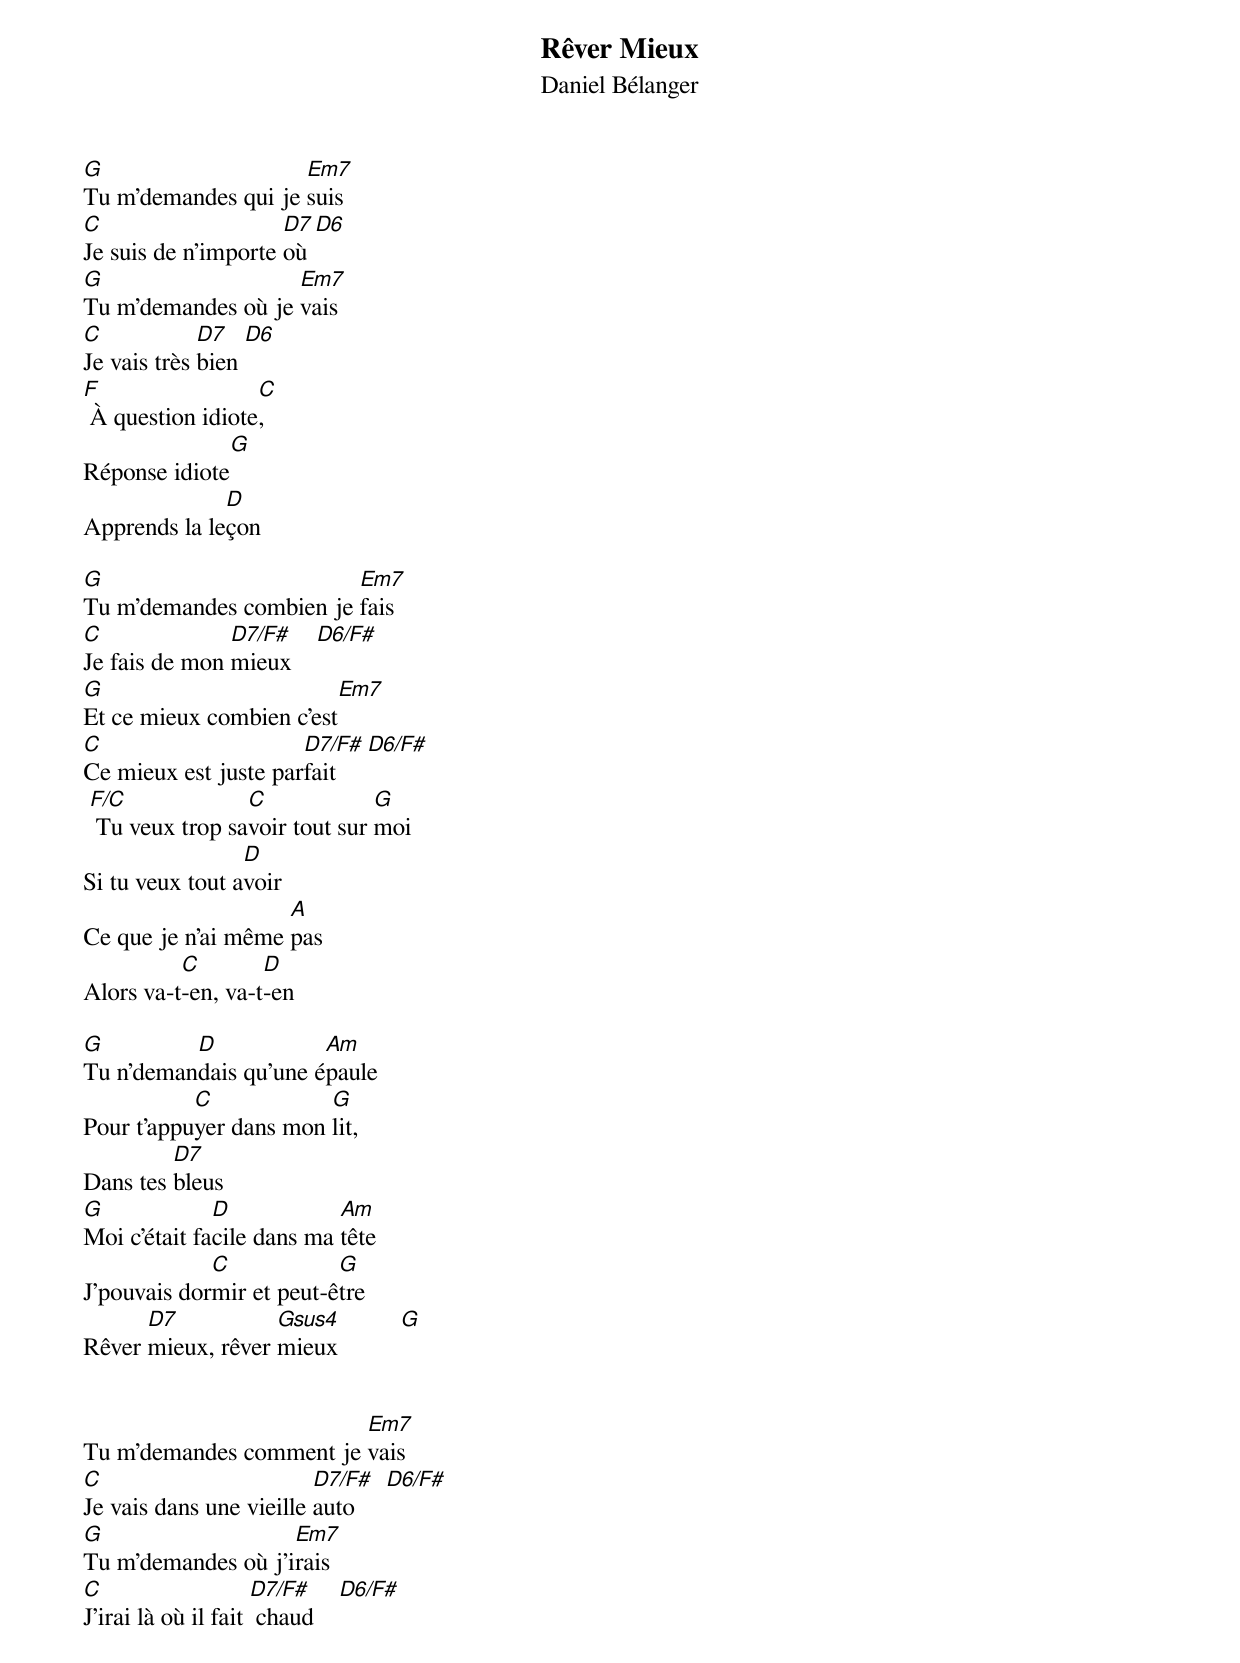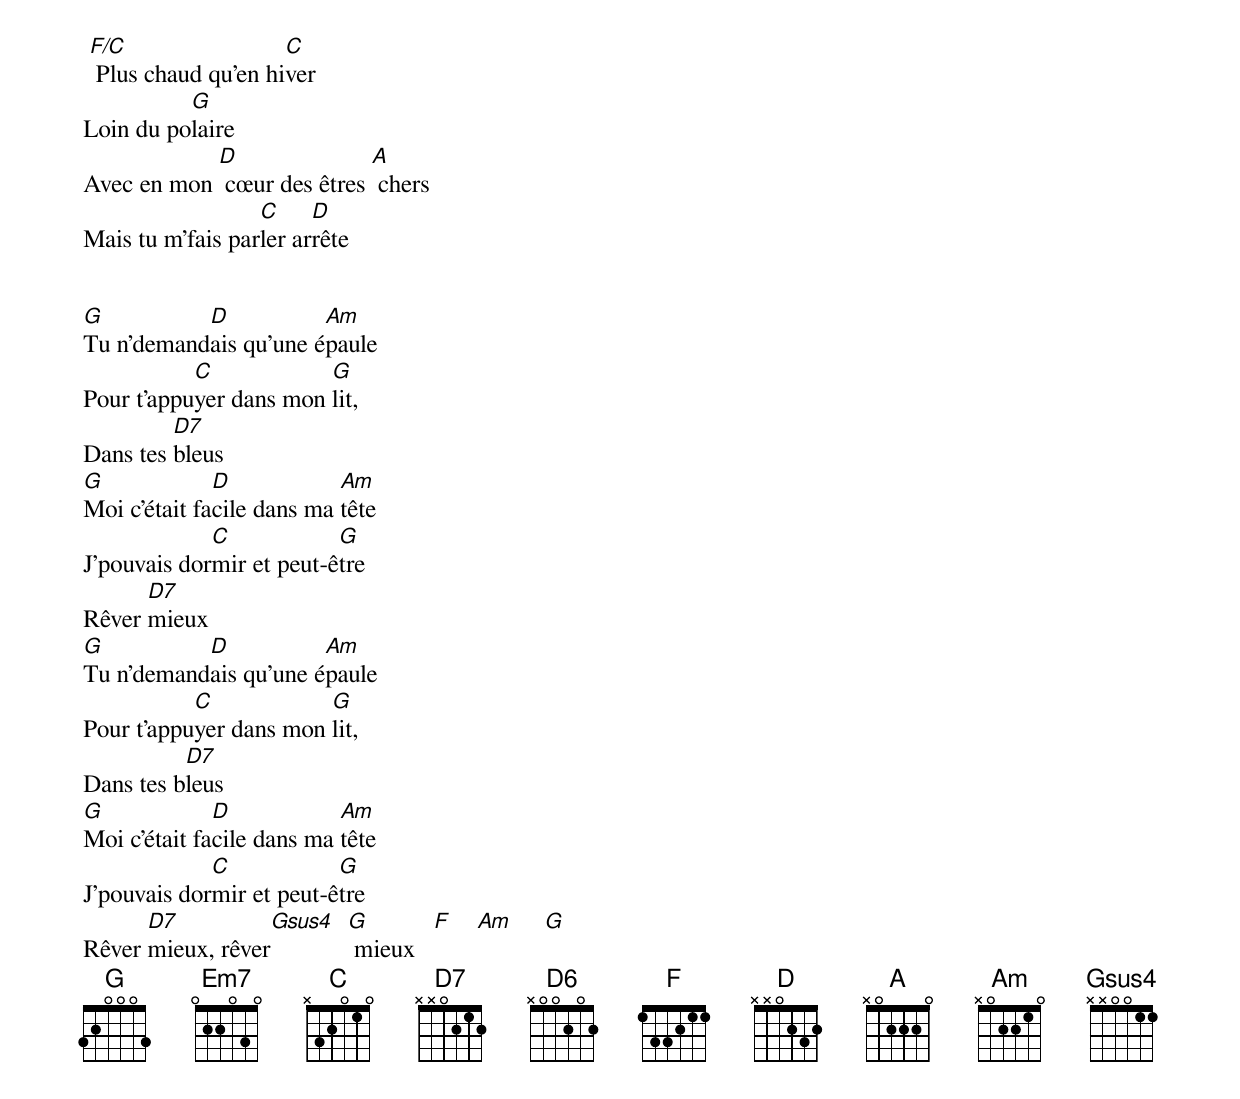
{t:Rêver Mieux}
{st:Daniel Bélanger}


[G]Tu m'demandes qui je [Em7]suis
[C]Je suis de n'importe [D7]où[D6]
[G]Tu m'demandes où je [Em7]vais
[C]Je vais très [D7]bien [D6]
[F] À question idiote[C],
Réponse idiote[G]
Apprends la le[D]çon

[G]Tu m'demandes combien je [Em7]fais
[C]Je fais de mon [D7/F#]mieux    [D6/F#]
[G]Et ce mieux combien c'est[Em7]
[C]Ce mieux est juste par[D7/F#]fait     [D6/F#]
 [F/C] Tu veux trop sa[C]voir tout sur [G]moi
Si tu veux tout a[D]voir
Ce que je n'ai même [A]pas
Alors va-t[C]-en, va-t[D]-en

[G]Tu n'deman[D]dais qu'une é[Am]paule
Pour t'appu[C]yer dans mon [G]lit,
Dans tes [D7]bleus
[G]Moi c'était fa[D]cile dans ma [Am]tête
J'pouvais dor[C]mir et peut-ê[G]tre
Rêver [D7]mieux, rêver [Gsus4]mieux          [G]


Tu m'demandes comment je [Em7]vais
[C]Je vais dans une vieille [D7/F#]auto     [D6/F#]
[G]Tu m'demandes où j'i[Em7]rais
[C]J'irai là où il fait [D7/F#] chaud    [D6/F#]
 [F/C] Plus chaud qu'en hi[C]ver
Loin du po[G]laire
Avec en mon [D] cœur des êtres [A] chers
Mais tu m'fais par[C]ler ar[D]rête


[G]Tu n'demand[D]ais qu'une é[Am]paule
Pour t'appu[C]yer dans mon [G]lit,
Dans tes [D7]bleus
[G]Moi c'était fa[D]cile dans ma [Am]tête
J'pouvais dor[C]mir et peut-ê[G]tre
Rêver [D7]mieux
[G]Tu n'demand[D]ais qu'une é[Am]paule
Pour t'appu[C]yer dans mon [G]lit,
Dans tes b[D7]leus
[G]Moi c'était fa[D]cile dans ma [Am]tête
J'pouvais dor[C]mir et peut-ê[G]tre
Rêver [D7]mieux, rêver[Gsus4]  [G] mieux   [F]    [Am]     [G]
